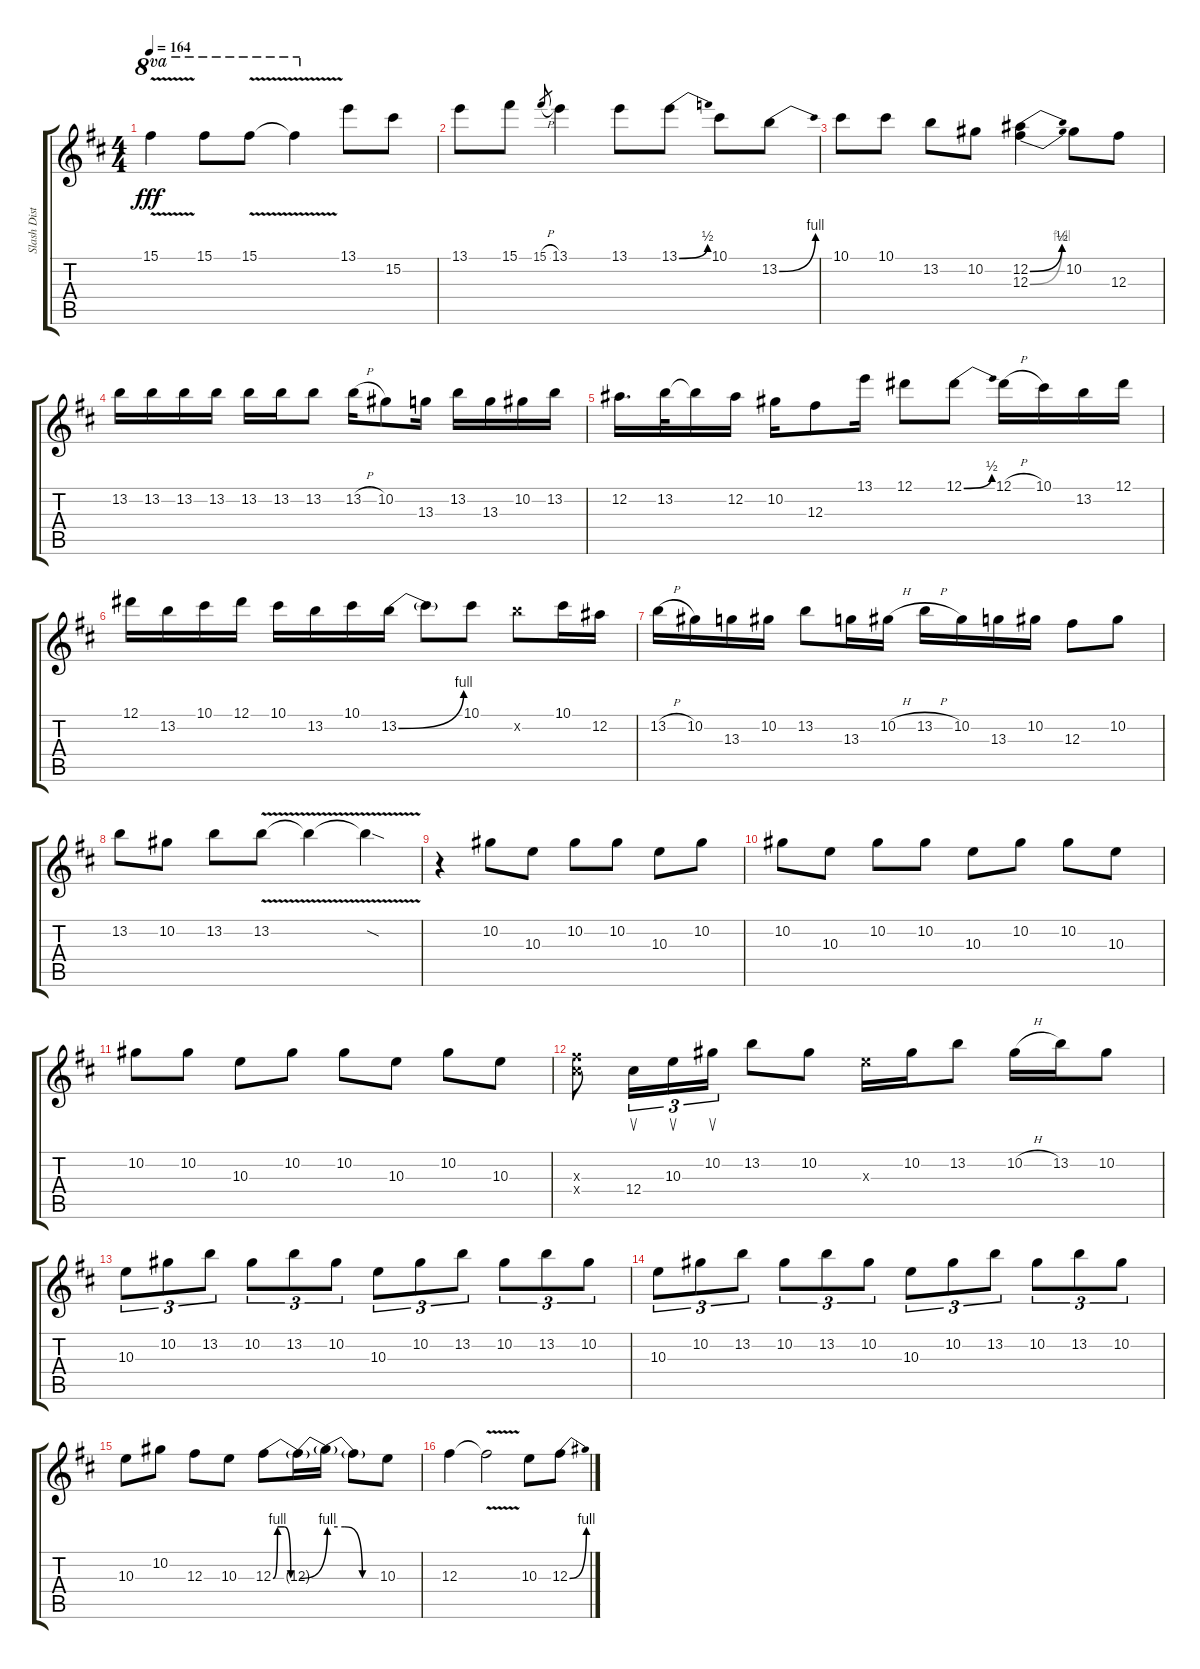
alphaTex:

\track ("Slash Dist" "Slash Dist") {instrument distortionguitar}
\staff {score tabs}
\tuning (Eb4 Bb3 Gb3 Db3 Ab2 Eb2) {hide}
\ts (4 4)
\tempo 164
\clef g2
\ks d
15.1{v}.4{ot 8va dy fff} 15.1.8{ot 8va} 15.1{v}.8{ot 8va} 15.1{v t}.4{ot 8va} 13.1.8 15.2.8 |
13.1.8 15.1.8 15.1{h}.8{gr} 13.1.4 13.1.8 13.1{be (bend 0 0 60 2)}.8 10.1.8 13.2{be (bend 0 0 60 4)}.8 |
10.1.8 10.1.8 13.2.8 10.2.8 (12.2{be (bend 0 0 60 2)} 12.3{be (bend 0 0 60 4)}).4 10.2.8 12.3.8 |
13.2.16 13.2.16 13.2.16 13.2.16 13.2.16 13.2.16 13.2.8 13.2{h}.16 10.2.8 13.3.16 13.2.16 13.3.16 10.2.16 13.2.16 |
12.2.16{d} 13.2.32 13.2{t}.16 12.2.16 10.2.16 12.3.8 13.1.16 12.1.8 12.1{be (bend 0 0 60 2)}.8 12.1{h}.16 10.1.16 13.2.16 12.1.16 |
12.1.16 13.2.16 10.1.16 12.1.16 10.1.16 13.2.16 10.1.16 13.2{be (bend 0 0 60 4)}.16 13.2{t}.8 10.1.8 13.2{x}.8 10.1.16 12.2.16 |
13.2{h}.16 10.2.16 13.3.16 10.2.16 13.2.8 13.3.16 10.2{h}.16 13.2{h}.16 10.2.16 13.3.16 10.2.16 12.3.8 10.2.8 |
13.2.8 10.2.8 13.2.8 13.2{v}.8 13.2{v t}.4 13.2{sod t}.4 |
r.4 10.2.8 10.3.8 10.2.8 10.2.8 10.3.8 10.2.8 |
10.2.8 10.3.8 10.2.8 10.2.8 10.3.8 10.2.8 10.2.8 10.3.8 |
10.2.8 10.2.8 10.3.8 10.2.8 10.2.8 10.3.8 10.2.8 10.3.8 |
(12.3{x} 12.4{x}).8 12.4.16{su tu (3 2)} 10.3.16{su tu (3 2)} 10.2.16{su tu (3 2)} 13.2.8 10.2.8 10.3{x}.16 10.2.16 13.2.8 10.2{h}.16 13.2.16 10.2.8 |
10.3.8{tu (3 2)} 10.2.8{tu (3 2)} 13.2.8{tu (3 2)} 10.2.8{tu (3 2)} 13.2.8{tu (3 2)} 10.2.8{tu (3 2)} 10.3.8{tu (3 2)} 10.2.8{tu (3 2)} 13.2.8{tu (3 2)} 10.2.8{tu (3 2)} 13.2.8{tu (3 2)} 10.2.8{tu (3 2)} |
10.3.8{tu (3 2)} 10.2.8{tu (3 2)} 13.2.8{tu (3 2)} 10.2.8{tu (3 2)} 13.2.8{tu (3 2)} 10.2.8{tu (3 2)} 10.3.8{tu (3 2)} 10.2.8{tu (3 2)} 13.2.8{tu (3 2)} 10.2.8{tu (3 2)} 13.2.8{tu (3 2)} 10.2.8{tu (3 2)} |
10.3.8 10.2.8 12.3.8 10.3.8 12.3{be (custom 0 0 10 4 25 4 40 0 60 0)}.8 12.3{be (bend 0 0 60 4) t}.16 12.3{be (custom 0 4 20 4 40 0 60 0) t}.16 12.3{t}.8 10.3.8 |
12.3.4 12.3{v t}.2 10.3.8 12.3{be (bend 0 0 60 4)}.8
